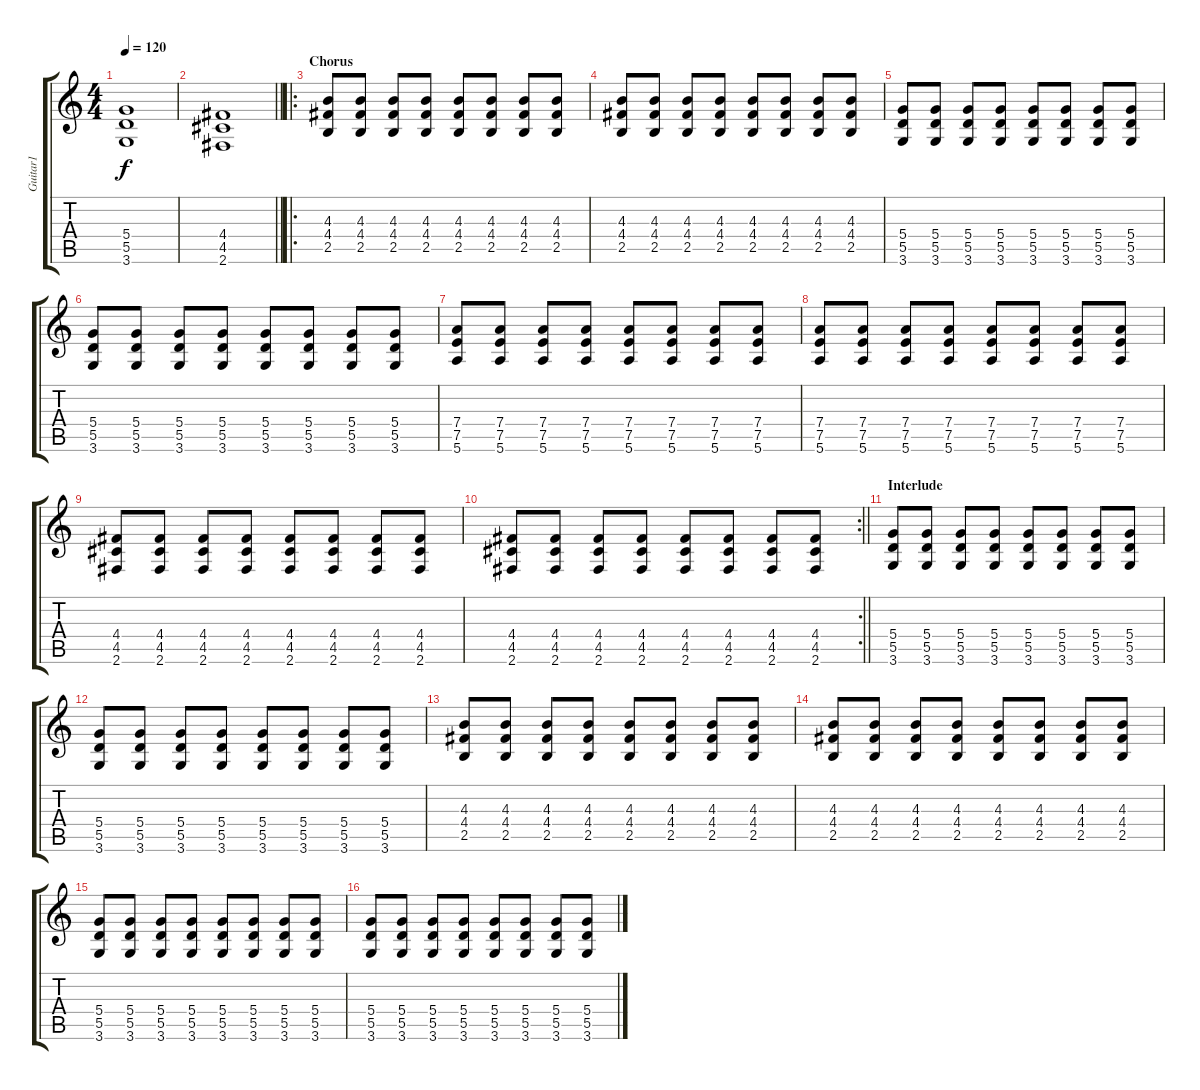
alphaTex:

\track ("Guitar1" "Guitar1") {instrument distortionguitar}
\staff {score tabs}
\tuning (E4 B3 G3 D3 A2 E2) {hide}
\ts (4 4)
\tempo 120
\clef g2
\ks c
(5.4 5.5 3.6).1{dy f} |
\barLineRight lightlight
(4.4 4.5 2.6).1 |
\ro
\section ("" "Chorus")
(4.3 4.4 2.5).8 (4.3 4.4 2.5).8 (4.3 4.4 2.5).8 (4.3 4.4 2.5).8 (4.3 4.4 2.5).8 (4.3 4.4 2.5).8 (4.3 4.4 2.5).8 (4.3 4.4 2.5).8 |
(4.3 4.4 2.5).8 (4.3 4.4 2.5).8 (4.3 4.4 2.5).8 (4.3 4.4 2.5).8 (4.3 4.4 2.5).8 (4.3 4.4 2.5).8 (4.3 4.4 2.5).8 (4.3 4.4 2.5).8 |
(5.4 5.5 3.6).8 (5.4 5.5 3.6).8 (5.4 5.5 3.6).8 (5.4 5.5 3.6).8 (5.4 5.5 3.6).8 (5.4 5.5 3.6).8 (5.4 5.5 3.6).8 (5.4 5.5 3.6).8 |
(5.4 5.5 3.6).8 (5.4 5.5 3.6).8 (5.4 5.5 3.6).8 (5.4 5.5 3.6).8 (5.4 5.5 3.6).8 (5.4 5.5 3.6).8 (5.4 5.5 3.6).8 (5.4 5.5 3.6).8 |
(7.4 7.5 5.6).8 (7.4 7.5 5.6).8 (7.4 7.5 5.6).8 (7.4 7.5 5.6).8 (7.4 7.5 5.6).8 (7.4 7.5 5.6).8 (7.4 7.5 5.6).8 (7.4 7.5 5.6).8 |
(7.4 7.5 5.6).8 (7.4 7.5 5.6).8 (7.4 7.5 5.6).8 (7.4 7.5 5.6).8 (7.4 7.5 5.6).8 (7.4 7.5 5.6).8 (7.4 7.5 5.6).8 (7.4 7.5 5.6).8 |
(4.4 4.5 2.6).8 (4.4 4.5 2.6).8 (4.4 4.5 2.6).8 (4.4 4.5 2.6).8 (4.4 4.5 2.6).8 (4.4 4.5 2.6).8 (4.4 4.5 2.6).8 (4.4 4.5 2.6).8 |
\rc 2
\barLineRight lightlight
(4.4 4.5 2.6).8 (4.4 4.5 2.6).8 (4.4 4.5 2.6).8 (4.4 4.5 2.6).8 (4.4 4.5 2.6).8 (4.4 4.5 2.6).8 (4.4 4.5 2.6).8 (4.4 4.5 2.6).8 |
\section ("" "Interlude")
(5.4 5.5 3.6).8 (5.4 5.5 3.6).8 (5.4 5.5 3.6).8 (5.4 5.5 3.6).8 (5.4 5.5 3.6).8 (5.4 5.5 3.6).8 (5.4 5.5 3.6).8 (5.4 5.5 3.6).8 |
(5.4 5.5 3.6).8 (5.4 5.5 3.6).8 (5.4 5.5 3.6).8 (5.4 5.5 3.6).8 (5.4 5.5 3.6).8 (5.4 5.5 3.6).8 (5.4 5.5 3.6).8 (5.4 5.5 3.6).8 |
(4.3 4.4 2.5).8 (4.3 4.4 2.5).8 (4.3 4.4 2.5).8 (4.3 4.4 2.5).8 (4.3 4.4 2.5).8 (4.3 4.4 2.5).8 (4.3 4.4 2.5).8 (4.3 4.4 2.5).8 |
(4.3 4.4 2.5).8 (4.3 4.4 2.5).8 (4.3 4.4 2.5).8 (4.3 4.4 2.5).8 (4.3 4.4 2.5).8 (4.3 4.4 2.5).8 (4.3 4.4 2.5).8 (4.3 4.4 2.5).8 |
(5.4 5.5 3.6).8 (5.4 5.5 3.6).8 (5.4 5.5 3.6).8 (5.4 5.5 3.6).8 (5.4 5.5 3.6).8 (5.4 5.5 3.6).8 (5.4 5.5 3.6).8 (5.4 5.5 3.6).8 |
(5.4 5.5 3.6).8 (5.4 5.5 3.6).8 (5.4 5.5 3.6).8 (5.4 5.5 3.6).8 (5.4 5.5 3.6).8 (5.4 5.5 3.6).8 (5.4 5.5 3.6).8 (5.4 5.5 3.6).8
